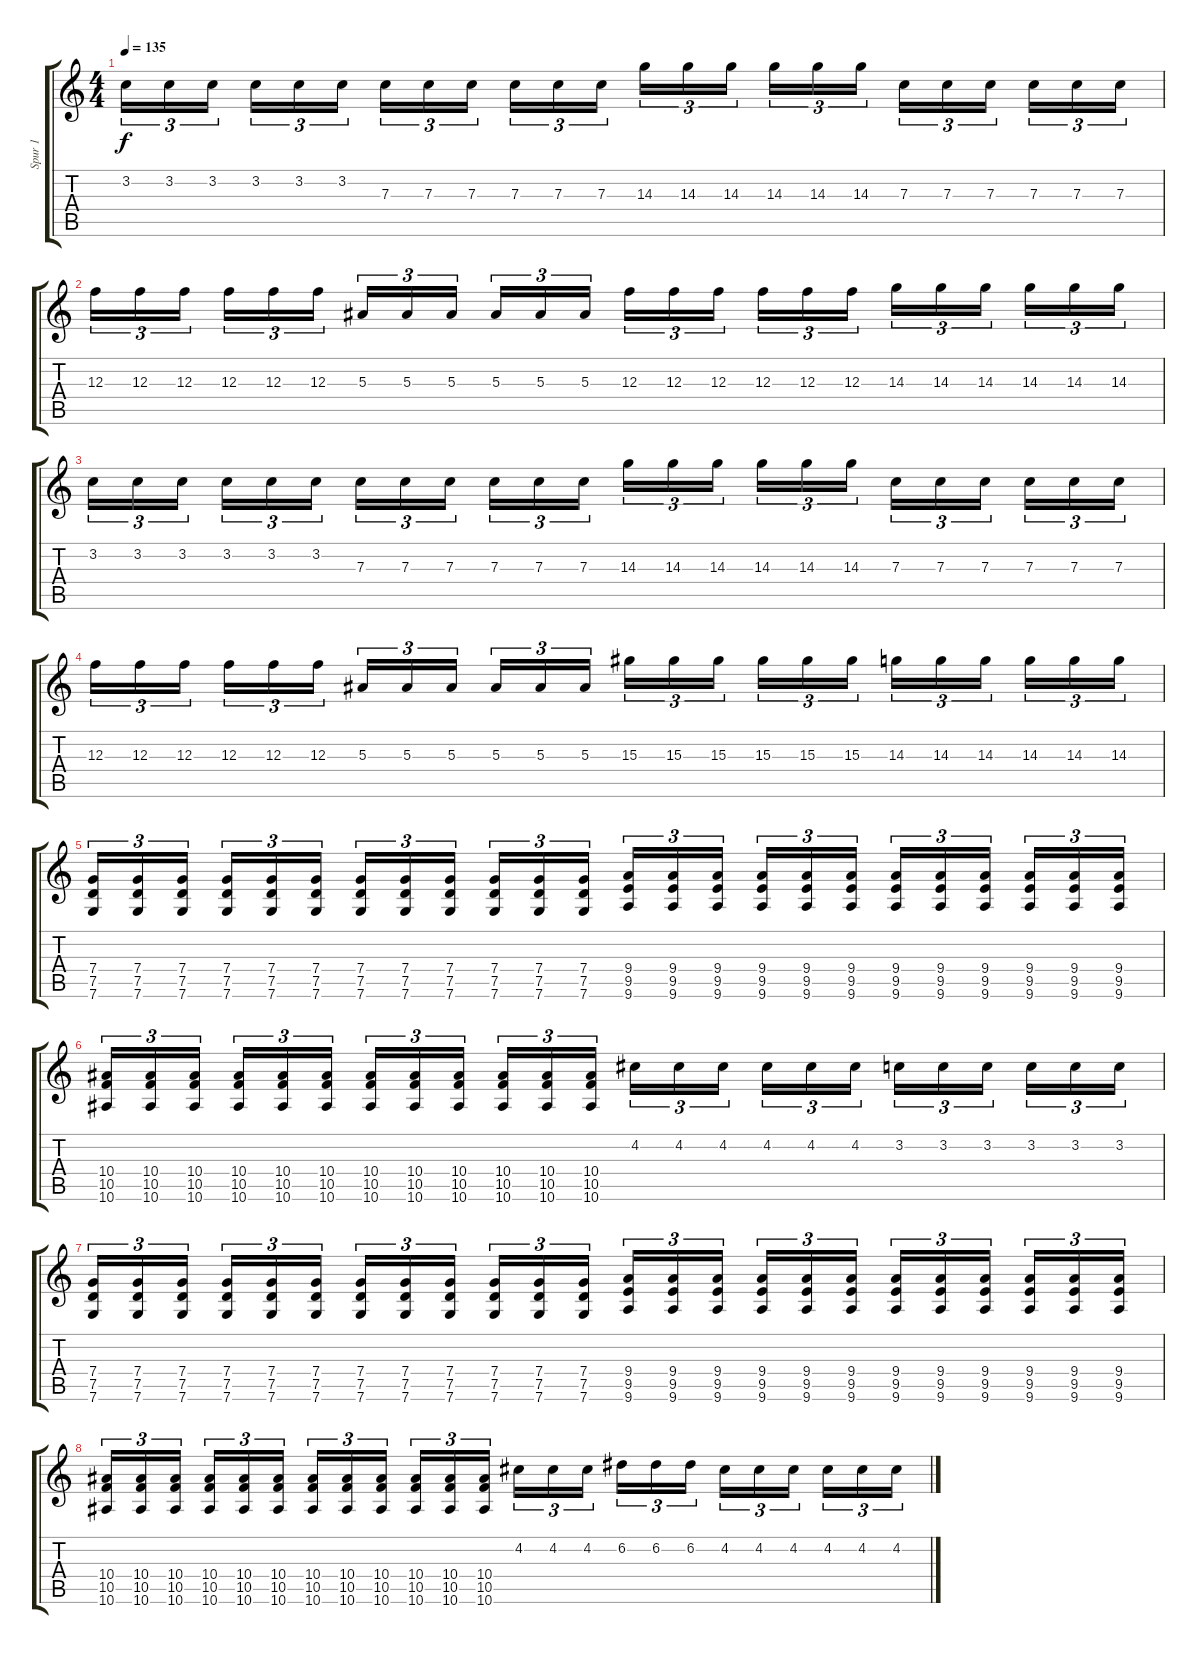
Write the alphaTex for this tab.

\track ("Spur 1" "Spur 1") {instrument distortionguitar}
\staff {score tabs}
\tuning (D4 A3 F3 C3 G2 C2) {hide}
\ts (4 4)
\tempo 135
\clef g2
\ks c
3.2.16{tu (3 2) dy f} 3.2.16{tu (3 2)} 3.2.16{tu (3 2) beam splitsecondary} 3.2.16{tu (3 2)} 3.2.16{tu (3 2)} 3.2.16{tu (3 2)} 7.3.16{tu (3 2)} 7.3.16{tu (3 2)} 7.3.16{tu (3 2) beam splitsecondary} 7.3.16{tu (3 2)} 7.3.16{tu (3 2)} 7.3.16{tu (3 2)} 14.3.16{tu (3 2)} 14.3.16{tu (3 2)} 14.3.16{tu (3 2) beam splitsecondary} 14.3.16{tu (3 2)} 14.3.16{tu (3 2)} 14.3.16{tu (3 2)} 7.3.16{tu (3 2)} 7.3.16{tu (3 2)} 7.3.16{tu (3 2) beam splitsecondary} 7.3.16{tu (3 2)} 7.3.16{tu (3 2)} 7.3.16{tu (3 2)} |
12.3.16{tu (3 2)} 12.3.16{tu (3 2)} 12.3.16{tu (3 2) beam splitsecondary} 12.3.16{tu (3 2)} 12.3.16{tu (3 2)} 12.3.16{tu (3 2)} 5.3.16{tu (3 2)} 5.3.16{tu (3 2)} 5.3.16{tu (3 2) beam splitsecondary} 5.3.16{tu (3 2)} 5.3.16{tu (3 2)} 5.3.16{tu (3 2)} 12.3.16{tu (3 2)} 12.3.16{tu (3 2)} 12.3.16{tu (3 2) beam splitsecondary} 12.3.16{tu (3 2)} 12.3.16{tu (3 2)} 12.3.16{tu (3 2)} 14.3.16{tu (3 2)} 14.3.16{tu (3 2)} 14.3.16{tu (3 2) beam splitsecondary} 14.3.16{tu (3 2)} 14.3.16{tu (3 2)} 14.3.16{tu (3 2)} |
3.2.16{tu (3 2)} 3.2.16{tu (3 2)} 3.2.16{tu (3 2) beam splitsecondary} 3.2.16{tu (3 2)} 3.2.16{tu (3 2)} 3.2.16{tu (3 2)} 7.3.16{tu (3 2)} 7.3.16{tu (3 2)} 7.3.16{tu (3 2) beam splitsecondary} 7.3.16{tu (3 2)} 7.3.16{tu (3 2)} 7.3.16{tu (3 2)} 14.3.16{tu (3 2)} 14.3.16{tu (3 2)} 14.3.16{tu (3 2) beam splitsecondary} 14.3.16{tu (3 2)} 14.3.16{tu (3 2)} 14.3.16{tu (3 2)} 7.3.16{tu (3 2)} 7.3.16{tu (3 2)} 7.3.16{tu (3 2) beam splitsecondary} 7.3.16{tu (3 2)} 7.3.16{tu (3 2)} 7.3.16{tu (3 2)} |
12.3.16{tu (3 2)} 12.3.16{tu (3 2)} 12.3.16{tu (3 2) beam splitsecondary} 12.3.16{tu (3 2)} 12.3.16{tu (3 2)} 12.3.16{tu (3 2)} 5.3.16{tu (3 2)} 5.3.16{tu (3 2)} 5.3.16{tu (3 2) beam splitsecondary} 5.3.16{tu (3 2)} 5.3.16{tu (3 2)} 5.3.16{tu (3 2)} 15.3.16{tu (3 2)} 15.3.16{tu (3 2)} 15.3.16{tu (3 2) beam splitsecondary} 15.3.16{tu (3 2)} 15.3.16{tu (3 2)} 15.3.16{tu (3 2)} 14.3.16{tu (3 2)} 14.3.16{tu (3 2)} 14.3.16{tu (3 2) beam splitsecondary} 14.3.16{tu (3 2)} 14.3.16{tu (3 2)} 14.3.16{tu (3 2)} |
(7.4 7.5 7.6).16{tu (3 2)} (7.4 7.5 7.6).16{tu (3 2)} (7.4 7.5 7.6).16{tu (3 2) beam splitsecondary} (7.4 7.5 7.6).16{tu (3 2)} (7.4 7.5 7.6).16{tu (3 2)} (7.4 7.5 7.6).16{tu (3 2)} (7.4 7.5 7.6).16{tu (3 2)} (7.4 7.5 7.6).16{tu (3 2)} (7.4 7.5 7.6).16{tu (3 2) beam splitsecondary} (7.4 7.5 7.6).16{tu (3 2)} (7.4 7.5 7.6).16{tu (3 2)} (7.4 7.5 7.6).16{tu (3 2)} (9.4 9.5 9.6).16{tu (3 2)} (9.4 9.5 9.6).16{tu (3 2)} (9.4 9.5 9.6).16{tu (3 2) beam splitsecondary} (9.4 9.5 9.6).16{tu (3 2)} (9.4 9.5 9.6).16{tu (3 2)} (9.4 9.5 9.6).16{tu (3 2)} (9.4 9.5 9.6).16{tu (3 2)} (9.4 9.5 9.6).16{tu (3 2)} (9.4 9.5 9.6).16{tu (3 2) beam splitsecondary} (9.4 9.5 9.6).16{tu (3 2)} (9.4 9.5 9.6).16{tu (3 2)} (9.4 9.5 9.6).16{tu (3 2)} |
(10.4 10.5 10.6).16{tu (3 2)} (10.4 10.5 10.6).16{tu (3 2)} (10.4 10.5 10.6).16{tu (3 2) beam splitsecondary} (10.4 10.5 10.6).16{tu (3 2)} (10.4 10.5 10.6).16{tu (3 2)} (10.4 10.5 10.6).16{tu (3 2)} (10.4 10.5 10.6).16{tu (3 2)} (10.4 10.5 10.6).16{tu (3 2)} (10.4 10.5 10.6).16{tu (3 2) beam splitsecondary} (10.4 10.5 10.6).16{tu (3 2)} (10.4 10.5 10.6).16{tu (3 2)} (10.4 10.5 10.6).16{tu (3 2)} 4.2.16{tu (3 2)} 4.2.16{tu (3 2)} 4.2.16{tu (3 2) beam splitsecondary} 4.2.16{tu (3 2)} 4.2.16{tu (3 2)} 4.2.16{tu (3 2)} 3.2.16{tu (3 2)} 3.2.16{tu (3 2)} 3.2.16{tu (3 2) beam splitsecondary} 3.2.16{tu (3 2)} 3.2.16{tu (3 2)} 3.2.16{tu (3 2)} |
(7.4 7.5 7.6).16{tu (3 2)} (7.4 7.5 7.6).16{tu (3 2)} (7.4 7.5 7.6).16{tu (3 2) beam splitsecondary} (7.4 7.5 7.6).16{tu (3 2)} (7.4 7.5 7.6).16{tu (3 2)} (7.4 7.5 7.6).16{tu (3 2)} (7.4 7.5 7.6).16{tu (3 2)} (7.4 7.5 7.6).16{tu (3 2)} (7.4 7.5 7.6).16{tu (3 2) beam splitsecondary} (7.4 7.5 7.6).16{tu (3 2)} (7.4 7.5 7.6).16{tu (3 2)} (7.4 7.5 7.6).16{tu (3 2)} (9.4 9.5 9.6).16{tu (3 2)} (9.4 9.5 9.6).16{tu (3 2)} (9.4 9.5 9.6).16{tu (3 2) beam splitsecondary} (9.4 9.5 9.6).16{tu (3 2)} (9.4 9.5 9.6).16{tu (3 2)} (9.4 9.5 9.6).16{tu (3 2)} (9.4 9.5 9.6).16{tu (3 2)} (9.4 9.5 9.6).16{tu (3 2)} (9.4 9.5 9.6).16{tu (3 2) beam splitsecondary} (9.4 9.5 9.6).16{tu (3 2)} (9.4 9.5 9.6).16{tu (3 2)} (9.4 9.5 9.6).16{tu (3 2)} |
(10.4 10.5 10.6).16{tu (3 2)} (10.4 10.5 10.6).16{tu (3 2)} (10.4 10.5 10.6).16{tu (3 2) beam splitsecondary} (10.4 10.5 10.6).16{tu (3 2)} (10.4 10.5 10.6).16{tu (3 2)} (10.4 10.5 10.6).16{tu (3 2)} (10.4 10.5 10.6).16{tu (3 2)} (10.4 10.5 10.6).16{tu (3 2)} (10.4 10.5 10.6).16{tu (3 2) beam splitsecondary} (10.4 10.5 10.6).16{tu (3 2)} (10.4 10.5 10.6).16{tu (3 2)} (10.4 10.5 10.6).16{tu (3 2)} 4.2.16{tu (3 2)} 4.2.16{tu (3 2)} 4.2.16{tu (3 2) beam splitsecondary} 6.2.16{tu (3 2)} 6.2.16{tu (3 2)} 6.2.16{tu (3 2)} 4.2.16{tu (3 2)} 4.2.16{tu (3 2)} 4.2.16{tu (3 2) beam splitsecondary} 4.2.16{tu (3 2)} 4.2.16{tu (3 2)} 4.2.16{tu (3 2)}
